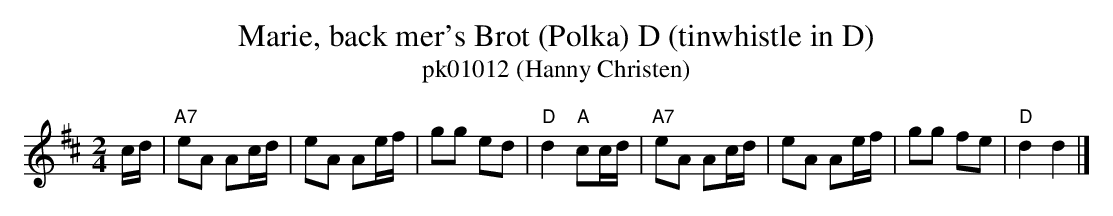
X:1
T:Marie, back mer's Brot (Polka) D (tinwhistle in D)
T:pk01012 (Hanny Christen)
M:2/4
L:1/16
K:D %%MIDI gchordon
cd | "A7"e2A2 A2cd | e2A2 A2ef | g2g2 e2d2 | "D"d4 "A"c2cd | "A7"e2A2 A2cd | e2A2 A2ef | g2g2 f2e2 | "D"d4d4 |]
